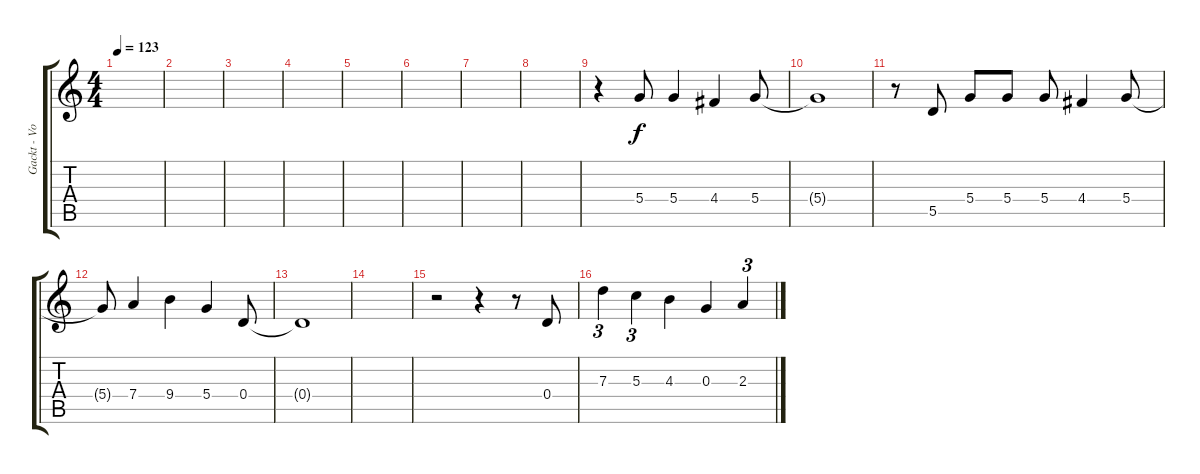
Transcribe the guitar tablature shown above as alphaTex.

\track ("Gackt - Vocal" "Gackt - Vo") {instrument flute}
\staff {score tabs}
\tuning (E5 B4 G4 D4 A3 E3) {hide}
\ts (4 4)
\tempo 123
\clef g2
\ks c
|
|
|
|
|
|
|
|
r.4 5.4.8 5.4.4 4.4.4 5.4.8 |
5.4{t}.1 |
r.8 5.5.8 5.4.8 5.4.8 5.4.8 4.4.4 5.4.8 |
5.4{t}.8 7.4.4 9.4.4 5.4.4 0.4.8 |
0.4{t}.1 |
|
r.2 r.4 r.8 0.4.8 |
7.3.4{tu (3 2)} 5.3.4{tu (3 2)} 4.3.4 0.3.4 2.3.4{tu (3 2)}
